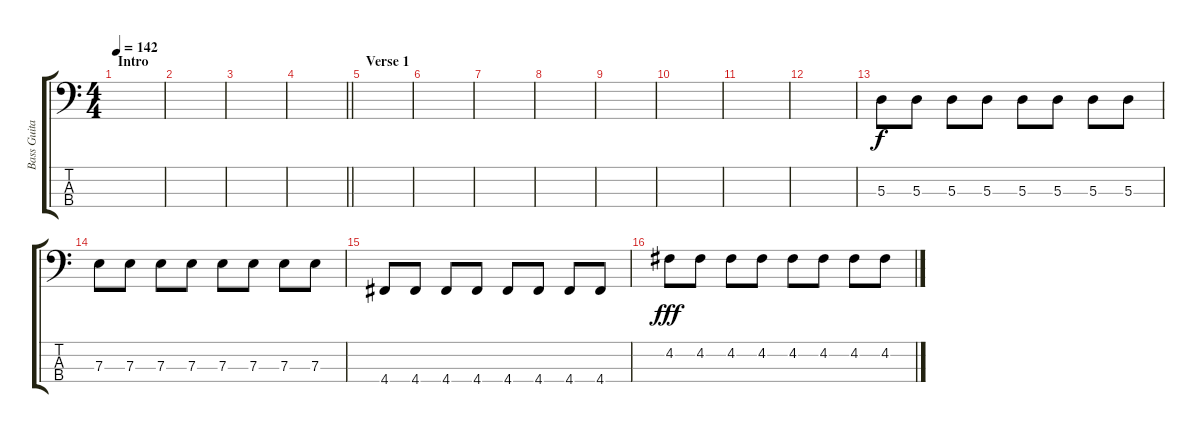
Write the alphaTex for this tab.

\track ("Bass Guitar" "Bass Guita") {instrument electricbasspick}
\staff {score tabs}
\tuning (G2 D2 A1 D1) {hide}
\ts (4 4)
\section ("" "Intro")
\tempo 142
\clef f4
\ks c
|
|
|
\barLineRight lightlight
|
\section ("" "Verse 1")
|
|
|
|
|
|
|
|
5.3.8 5.3.8 5.3.8 5.3.8 5.3.8 5.3.8 5.3.8 5.3.8 |
7.3.8 7.3.8 7.3.8 7.3.8 7.3.8 7.3.8 7.3.8 7.3.8 |
4.4.8{dy f} 4.4.8 4.4.8 4.4.8 4.4.8 4.4.8 4.4.8 4.4.8 |
4.2.8{dy fff} 4.2.8 4.2.8 4.2.8 4.2.8 4.2.8 4.2.8 4.2.8
